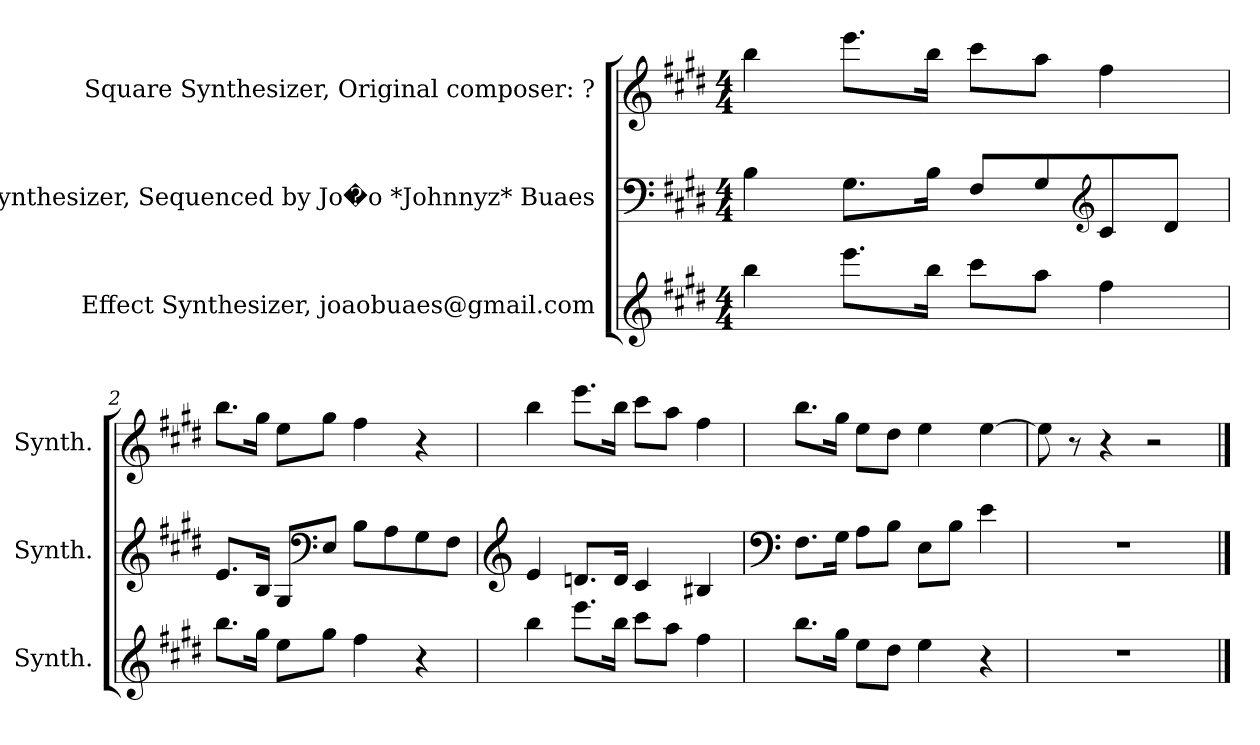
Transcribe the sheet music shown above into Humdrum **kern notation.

**kern	**kern	**kern
*part3	*part2	*part1
*staff3	*staff2	*staff1
*I"Effect Synthesizer, joaobuaes@gmail.com	*I"Square Synthesizer, Sequenced by Jo�o *Johnnyz* Buaes	*I"Square Synthesizer, Original composer: ?
*I'Synth.	*I'Synth.	*I'Synth.
*clefG2	*clefF4	*clefG2
*k[f#c#g#d#]	*k[f#c#g#d#]	*k[f#c#g#d#]
*M4/4	*M4/4	*M4/4
*MM100	*MM100	*MM100
=1	=1	=1
4bb\	4B\	4bb\
8.eee\L	8.G#\L	8.eee\L
16bb\Jk	16B\Jk	16bb\Jk
8ccc#\L	8F#/L	8ccc#\L
8aa\J	8G#/	8aa\J
*	*clefG2	*
4ff#\	8c#/	4ff#\
.	8d#/J	.
!!LO:LB:g=z
=2	=2	=2
8.bb\L	8.e/L	8.bb\L
16gg#\Jk	16B/Jk	16gg#\Jk
8ee\L	8G#/L	8ee\L
*	*clefF4	*
8gg#\J	8E/J	8gg#\J
4ff#\	8B\L	4ff#\
.	8A\	.
4r	8G#\	4r
.	8F#\J	.
=3	=3	=3
*	*clefG2	*
4bb\	4e/	4bb\
8.eee\L	8.dn/L	8.eee\L
16bb\Jk	16d/Jk	16bb\Jk
8ccc#\L	4c#/	8ccc#\L
8aa\J	.	8aa\J
4ff#\	4B#X/	4ff#\
=4	=4	=4
*	*clefF4	*
8.bb\L	8.F#\L	8.bb\L
16gg#\Jk	16G#\Jk	16gg#\Jk
8ee\L	8A\L	8ee\L
8dd#\J	8B\J	8dd#\J
4ee\	8E\L	4ee\
.	8B\J	.
4r	4e\	[4ee\
=5	=5	=5
1r	1r	8ee\]
.	.	8r
.	.	4r
.	.	2r
==	==	==
*-	*-	*-
